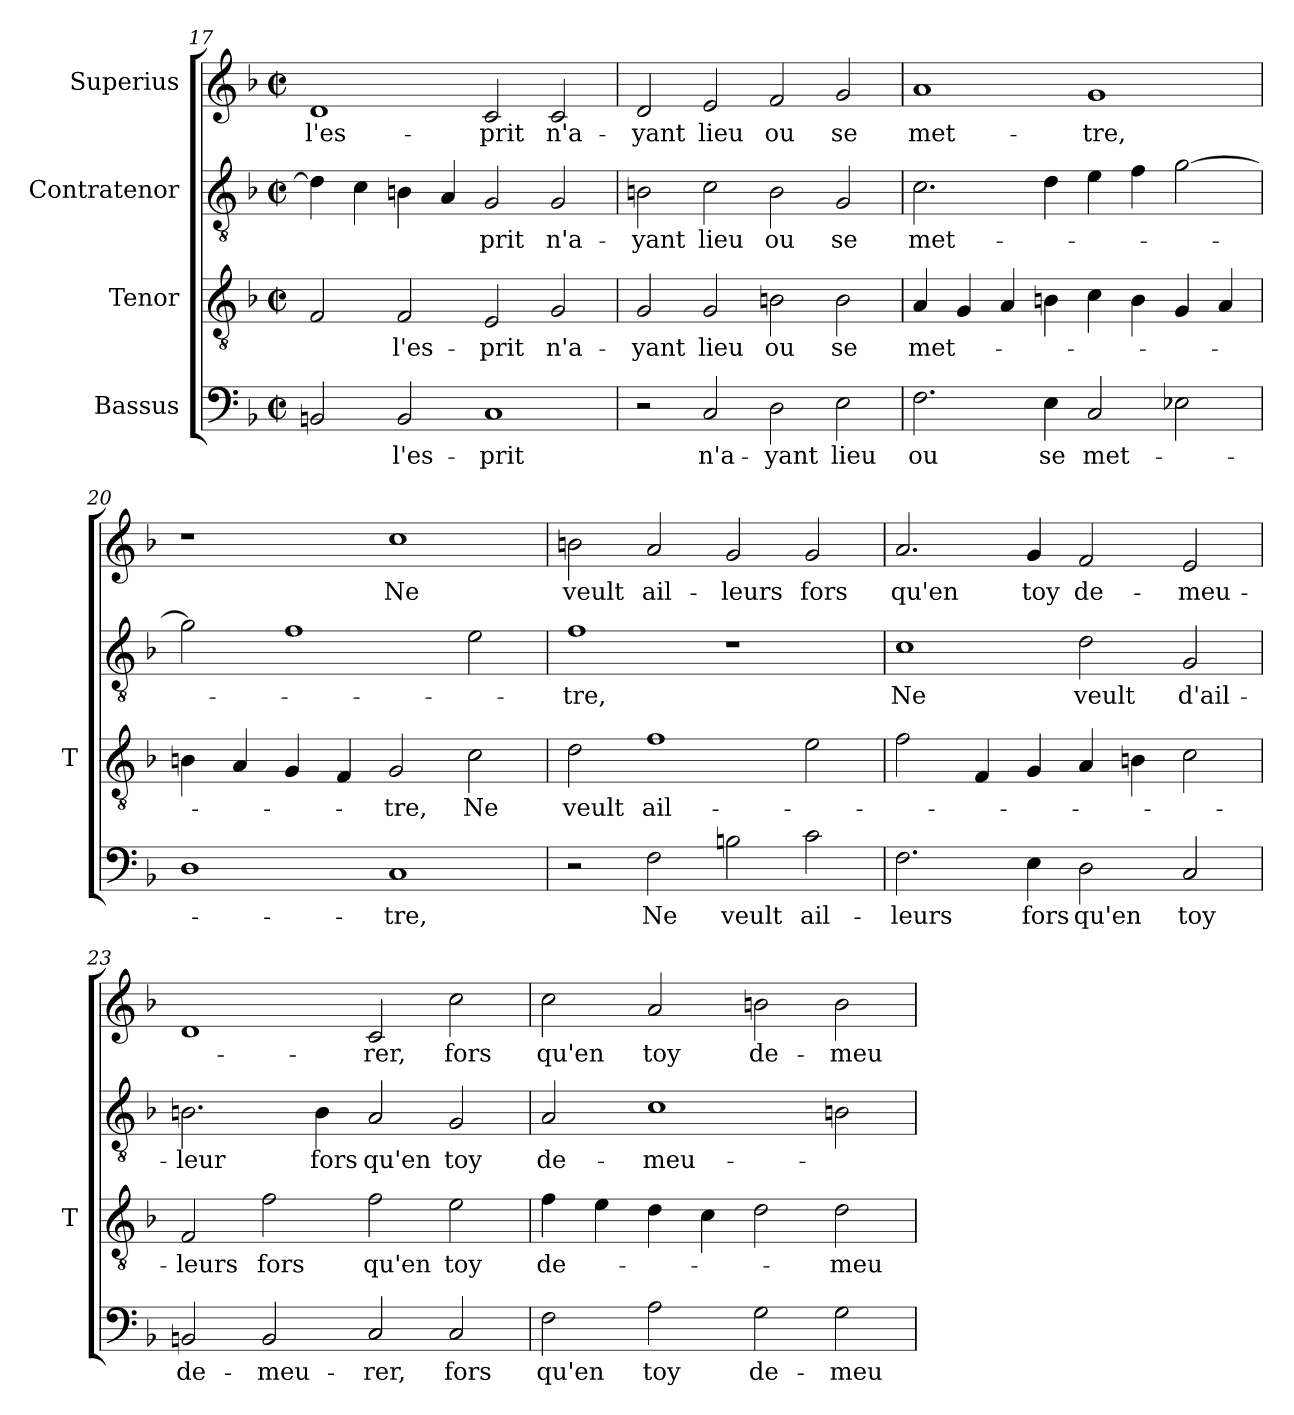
**kern	**text	**kern	**text	**kern	**text	**kern	**text
*part4	*part4	*part3	*part3	*part2	*part2	*part1	*part1
*staff4	*staff4	*staff3	*staff3	*staff2	*staff2	*staff1	*staff1
*I"Bassus	*	*I"Tenor	*	*I"Contratenor	*	*I"Superius	*
*	*	*I'T	*	*	*	*	*
*clefF4	*	*clefGv2	*	*clefGv2	*	*clefG2	*
*k[b-]	*	*k[b-]	*	*k[b-]	*	*k[b-]	*
*F:	*	*F:	*	*F:	*	*F:	*
*M2/2	*	*M2/2	*	*M2/2	*	*M2/2	*
*met(c|)	*	*met(c|)	*	*met(c|)	*	*met(c|)	*
=17	=17	=17	=17	=17	=17	=17	=17
2BB	.	2F	.	4d]	.	1d	l'es-
.	.	.	.	4c	.	.	.
2BB	l'es-	2F	l'es-	4B	.	.	.
.	.	.	.	4A	.	.	.
1C	-prit	2E	-prit	2G	-prit	2c	-prit
.	.	2G	n'a-	2G	n'a-	2c	n'a-
=18	=18	=18	=18	=18	=18	=18	=18
2r	.	2G	-yant	2B	-yant	2d	-yant
2C	n'a-	2G	-lieu	2c	-lieu	2e	-lieu
2D	-yant	2B	-ou	2B	-ou	2f	-ou
2E	-lieu	2B	-se	2G	-se	2g	-se
=19	=19	=19	=19	=19	=19	=19	=19
2.F	-ou	4A	met-	2.c	met-	1a	met-
.	.	4G	.	.	.	.	.
.	.	4A	.	.	.	.	.
4E	-se	4B	.	4d	.	.	.
2C	met-	4c	.	4e	.	1g	-tre,
.	.	4B	.	4f	.	.	.
2E-X	.	4G	.	[2g	.	.	.
.	.	4A	.	.	.	.	.
!!LO:PB:g=z
=20	=20	=20	=20	=20	=20	=20	=20
1D	.	4B	.	2g]	.	1r	.
.	.	4A	.	.	.	.	.
.	.	4G	.	1f	.	.	.
.	.	4F	.	.	.	.	.
1C	-tre,	2G	-tre,	.	.	1cc	-Ne
.	.	2c	-Ne	2e	.	.	.
=21	=21	=21	=21	=21	=21	=21	=21
2r	.	2d	-veult	1f	-tre,	2b	-veult
2F	-Ne	1f	ail-	.	.	2a	ail-
2B	-veult	.	.	1r	.	2g	-leurs
2c	ail-	2e	.	.	.	2g	-fors
=22	=22	=22	=22	=22	=22	=22	=22
2.F	-leurs	2f	.	1c	-Ne	2.a	-qu'en
.	.	4F	.	.	.	.	.
4E	-fors	4G	.	.	.	4g	-toy
2D	-qu'en	4A	.	2d	-veult	2f	de-
.	.	4B	.	.	.	.	.
2C	-toy	2c	.	2G	d'ail-	2e	meu-
=23	=23	=23	=23	=23	=23	=23	=23
2BB	de-	2F	-leurs	2.B	-leur	1d	.
2BB	meu-	2f	-fors	.	.	.	.
.	.	.	.	4B	-fors	.	.
2C	-rer,	2f	-qu'en	2A	-qu'en	2c	-rer,
2C	-fors	2e	-toy	2G	-toy	2cc	-fors
=24	=24	=24	=24	=24	=24	=24	=24
2F	-qu'en	4f	de-	2A	de-	2cc	-qu'en
.	.	4e	.	.	.	.	.
2A	-toy	4d	.	1c	meu-	2a	-toy
.	.	4c	.	.	.	.	.
2G	de-	2d	.	.	.	2b	de-
2G	meu-	2d	meu-	2B	.	2b	meu-
=	=	=	=	=	=	=	=
*-	*-	*-	*-	*-	*-	*-	*-
